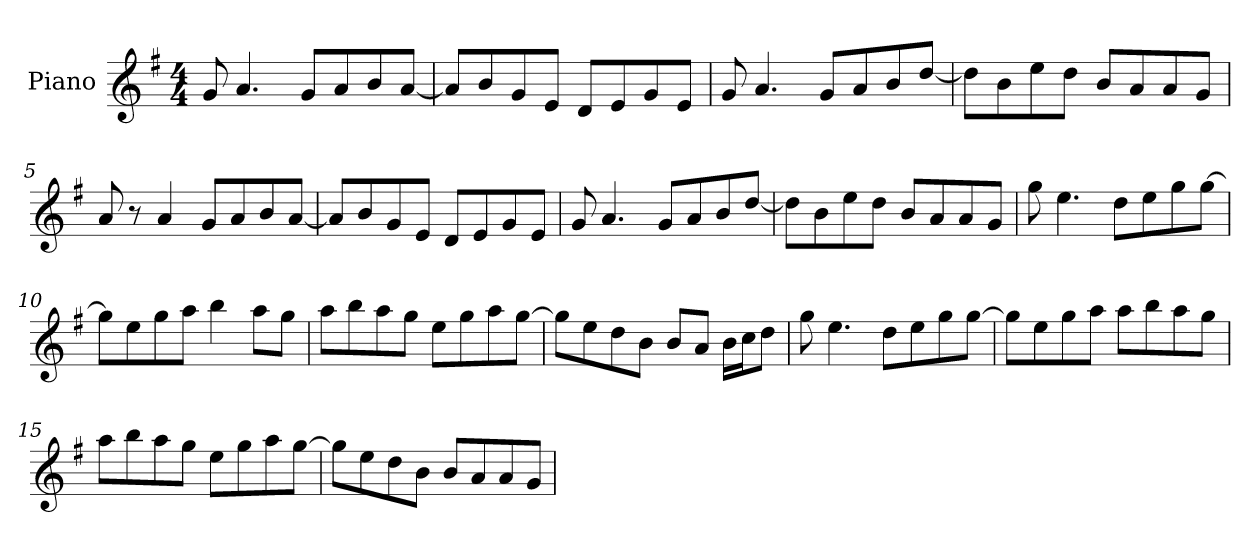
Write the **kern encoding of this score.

**kern
*part1
*staff1
*I"Piano
*I'Pno
*clefG2
*k[f#]
*e:
*M4/4
*MM160
=1
8g/
4.a/
8g/L
8a/
8b/
[8a/J
=2
8a/L]
8b/
8g/
8e/J
8d/L
8e/
8g/
8e/J
=3
8g/
4.a/
8g/L
8a/
8b/
[8dd/J
=4
8dd\L]
8b\
8ee\
8dd\J
8b/L
8a/
8a/
8g/J
!!LO:LB:g=z
=5
8a/
8r
4a/
8g/L
8a/
8b/
[8a/J
=6
8a/L]
8b/
8g/
8e/J
8d/L
8e/
8g/
8e/J
=7
8g/
4.a/
8g/L
8a/
8b/
[8dd/J
=8
8dd\L]
8b\
8ee\
8dd\J
8b/L
8a/
8a/
8g/J
=9
8gg\
4.ee\
8dd\L
8ee\
8gg\
[8gg\J
!!LO:LB:g=z
=10
8gg\L]
8ee\
8gg\
8aa\J
4bb\
8aa\L
8gg\J
=11
8aa\L
8bb\
8aa\
8gg\J
8ee\L
8gg\
8aa\
[8gg\J
=12
8gg\L]
8ee\
8dd\
8b\J
8b/L
8a/J
16b\LL
16cc\J
8dd\J
=13
8gg\
4.ee\
8dd\L
8ee\
8gg\
[8gg\J
!!LO:LB:g=z
=14
8gg\L]
8ee\
8gg\
8aa\J
8aa\L
8bb\
8aa\
8gg\J
=15
8aa\L
8bb\
8aa\
8gg\J
8ee\L
8gg\
8aa\
[8gg\J
=16
8gg\L]
8ee\
8dd\
8b\J
8b/L
8a/
8a/
8g/J
=
*-
